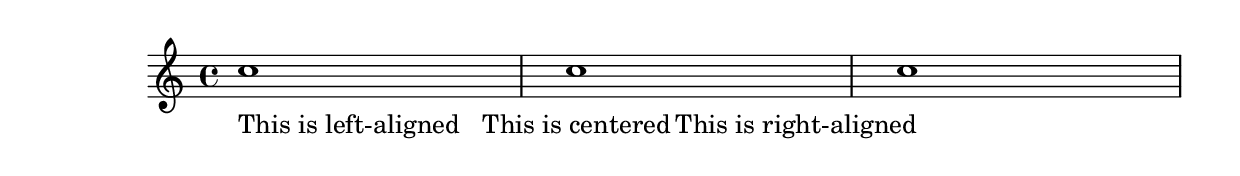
%% Do not edit this file; it is automatically
%% generated from LSR http://lsr.dsi.unimi.it
%% This file is in the public domain.
\version "2.13.29"

\header {
  lsrtags = "text, vocal-music"

%% Translation of GIT committish: 0b55335aeca1de539bf1125b717e0c21bb6fa31b
  texidoces = "
La alineación horizontal de la letra se puede ajustar sobreescribiendo
la propiedad @code{self-alignment-X} del objeto @code{LyricText}.
@code{#-1} es izquierda, @code{#0} es centrado y @code{#1} es derecha;
sin embargo, puede usar también @code{#LEFT}, @code{#CENTER} y
@code{#RIGHT}.

"
  doctitlees = "Alineación de la letra"

  texidoc = "
Horizontal alignment for lyrics cam be set by overriding the
@code{self-alignment-X} property of the @code{LyricText} object.
@code{#-1} is left, @code{#0} is center and @code{#1} is right;
however, you can use @code{#LEFT}, @code{#CENTER} and @code{#RIGHT} as
well.

"
  doctitle = "Lyrics alignment"
} % begin verbatim

\layout { ragged-right = ##f }
\relative c'' {
  c1
  c1
  c1
}
\addlyrics {
  \once \override LyricText #'self-alignment-X = #LEFT
  "This is left-aligned"
  \once \override LyricText #'self-alignment-X = #CENTER
  "This is centered"
  \once \override LyricText #'self-alignment-X = #1
  "This is right-aligned"
}

